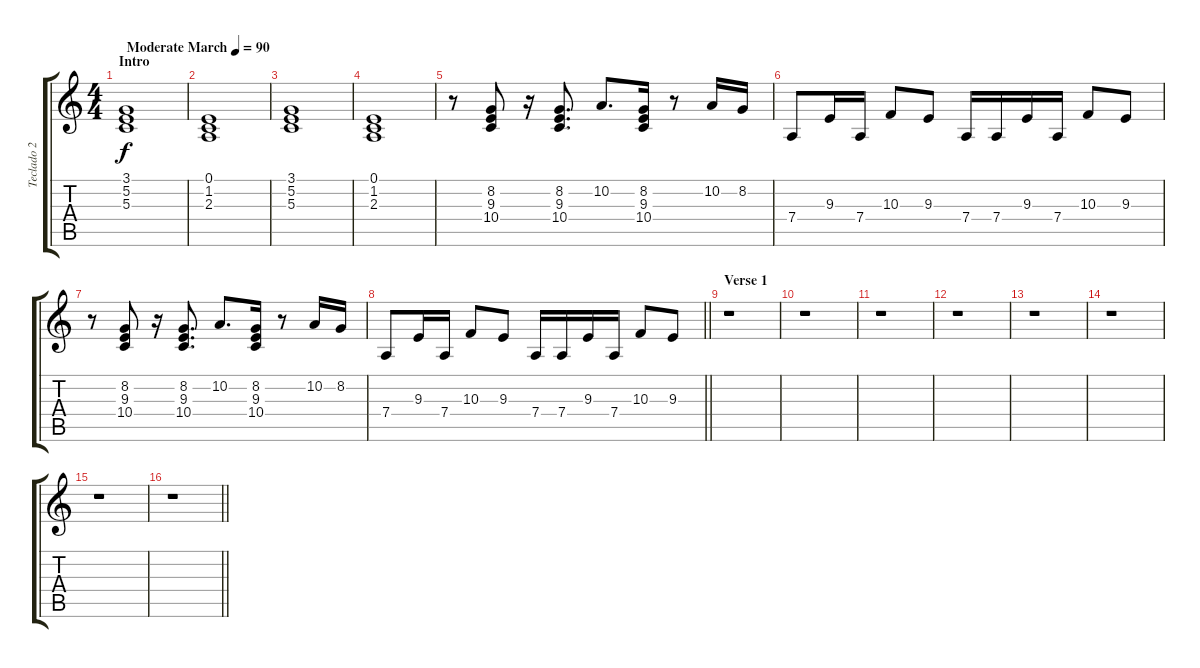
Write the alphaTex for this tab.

\track ("Teclado 2" "Teclado 2") {instrument pad2warm}
\staff {score tabs}
\tuning (E4 B3 G3 D3 A2 E2) {hide}
\ts (4 4)
\section ("" "Intro")
\tempo (90 "Moderate March")
\clef g2
\ks c
(3.1 5.2 5.3).1{dy f instrument pad2warm} |
(0.1 1.2 2.3).1 |
(3.1 5.2 5.3).1 |
(0.1 1.2 2.3).1 |
r.8 (8.2 9.3 10.4).8 r.16 (8.2 9.3 10.4).8{d} 10.2.8{d} (8.2 9.3 10.4).16 r.8 10.2.16 8.2.16 |
7.4.8 9.3.16 7.4.16 10.3.8 9.3.8 7.4.16 7.4.16 9.3.16 7.4.16 10.3.8 9.3.8 |
r.8 (8.2 9.3 10.4).8 r.16 (8.2 9.3 10.4).8{d} 10.2.8{d} (8.2 9.3 10.4).16 r.8 10.2.16 8.2.16 |
\barLineRight lightlight
7.4.8 9.3.16 7.4.16 10.3.8 9.3.8 7.4.16 7.4.16 9.3.16 7.4.16 10.3.8 9.3.8 |
\section ("" "Verse 1")
r.1 |
r.1 |
r.1 |
r.1 |
r.1 |
r.1 |
r.1 |
\barLineRight lightlight
r.1
